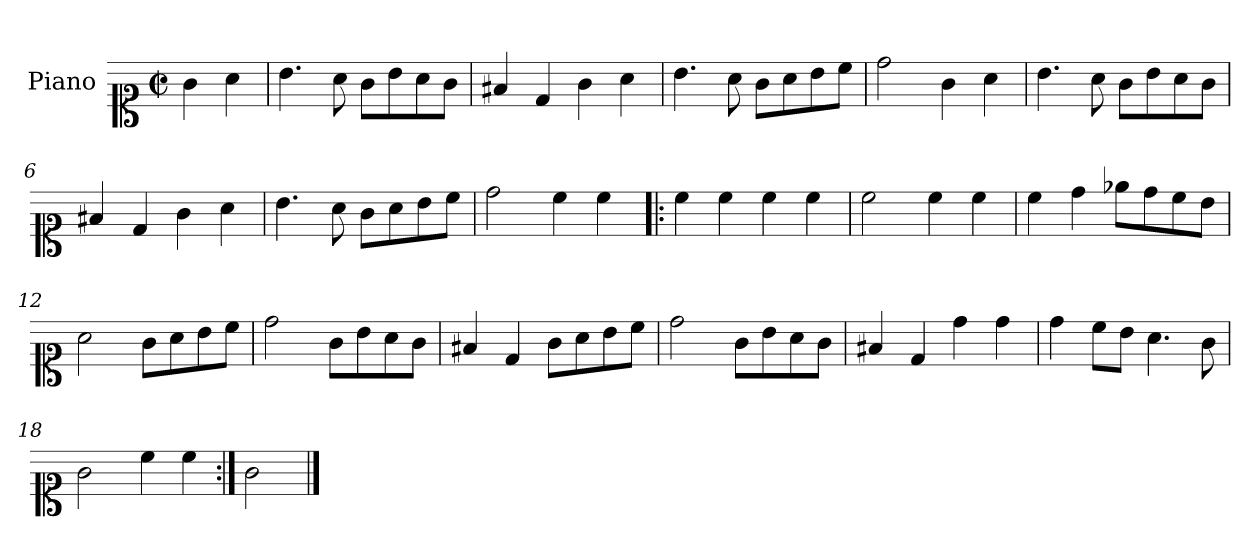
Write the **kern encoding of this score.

**kern
*part1
*staff1
*I"Piano
*I'Pno.
*clefC1
*k[]
*M2/2
*met(c|)
=
4g\
4a\
=1
4.b\
8a\
8g\L
8b\
8a\
8g\J
=2
4f#X/
4d/
4g\
4a\
=3
4.b\
8a\
8g\L
8a\
8b\
8cc\J
=4
2dd\
4g\
4a\
=5
4.b\
8a\
8g\L
8b\
8a\
8g\J
=6
4f#X/
4d/
4g\
4a\
=7
4.b\
8a\
8g\L
8a\
8b\
8cc\J
=8
2dd\
4cc\
4cc\
=9!|:
4cc\
4cc\
4cc\
4cc\
=10
2cc\
4cc\
4cc\
=11
4cc\
4dd\
8ee-X\L
8dd\
8cc\
8b\J
=12
2a\
8g\L
8a\
8b\
8cc\J
=13
2dd\
8g\L
8b\
8a\
8g\J
=14
4f#X/
4d/
8g\L
8a\
8b\
8cc\J
=15
2dd\
8g\L
8b\
8a\
8g\J
=16
4f#X/
4d/
4dd\
4dd\
=17
4dd\
8cc\L
8b\J
4.a\
8g\
=18
2g\
4cc\
4cc\
=19:|!
2g\
==
*-
